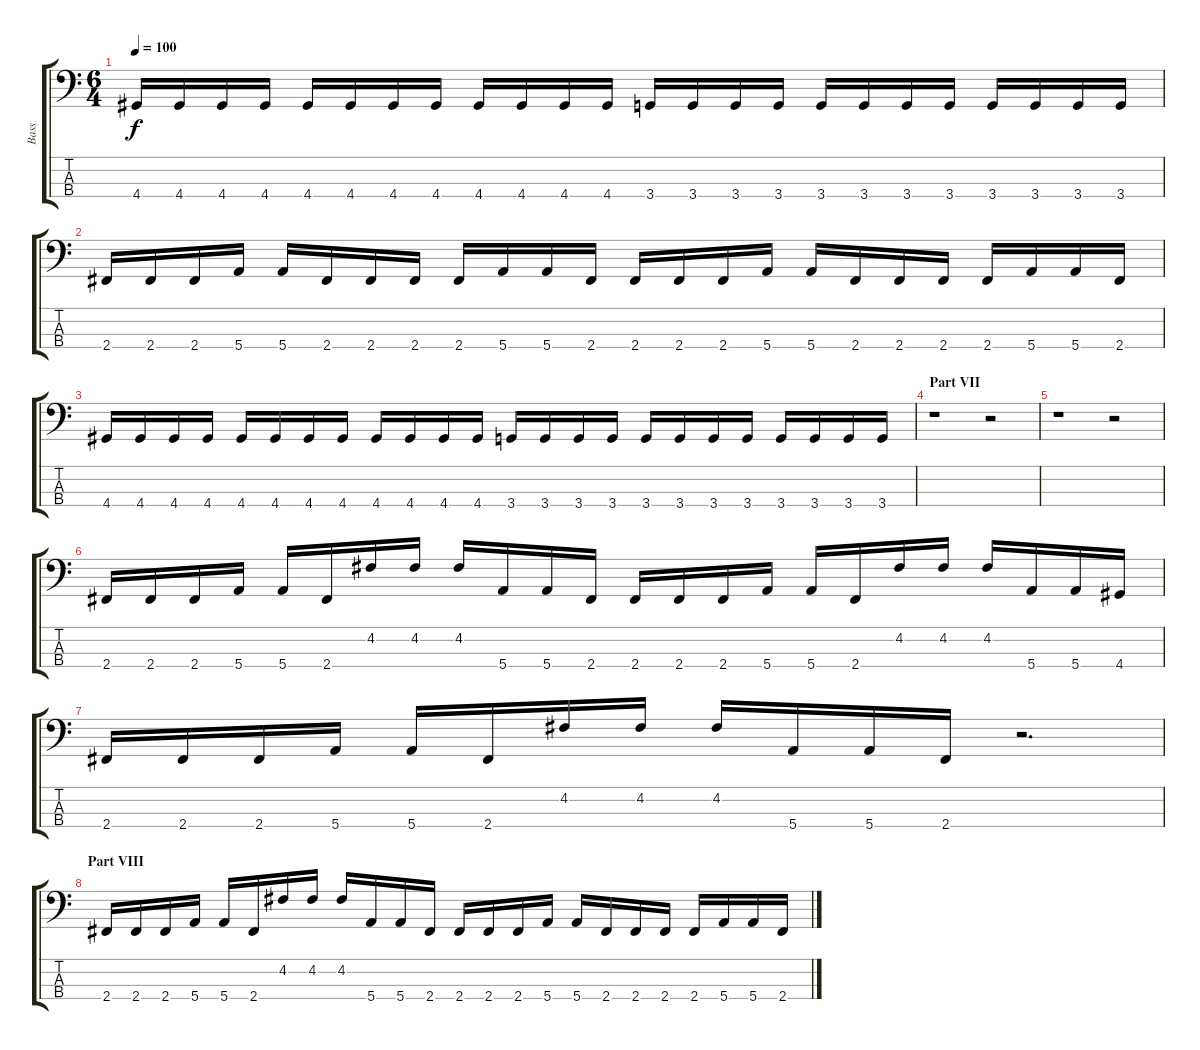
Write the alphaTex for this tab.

\track ("Bass" "Bass") {instrument synthbass1}
\staff {score tabs}
\tuning (G2 D2 A1 E1) {hide}
\ts (6 4)
\tempo 100
\clef f4
\ks c
4.4.16{dy f} 4.4.16 4.4.16 4.4.16 4.4.16 4.4.16 4.4.16 4.4.16 4.4.16 4.4.16 4.4.16 4.4.16 3.4.16 3.4.16 3.4.16 3.4.16 3.4.16 3.4.16 3.4.16 3.4.16 3.4.16 3.4.16 3.4.16 3.4.16 |
2.4.16 2.4.16 2.4.16 5.4.16 5.4.16 2.4.16 2.4.16 2.4.16 2.4.16 5.4.16 5.4.16 2.4.16 2.4.16 2.4.16 2.4.16 5.4.16 5.4.16 2.4.16 2.4.16 2.4.16 2.4.16 5.4.16 5.4.16 2.4.16 |
4.4.16 4.4.16 4.4.16 4.4.16 4.4.16 4.4.16 4.4.16 4.4.16 4.4.16 4.4.16 4.4.16 4.4.16 3.4.16 3.4.16 3.4.16 3.4.16 3.4.16 3.4.16 3.4.16 3.4.16 3.4.16 3.4.16 3.4.16 3.4.16 |
\section ("" "Part VII")
r.1 r.2 |
r.1 r.2 |
2.4.16 2.4.16 2.4.16 5.4.16 5.4.16 2.4.16 4.2.16 4.2.16 4.2.16 5.4.16 5.4.16 2.4.16 2.4.16 2.4.16 2.4.16 5.4.16 5.4.16 2.4.16 4.2.16 4.2.16 4.2.16 5.4.16 5.4.16 4.4.16 |
2.4.16 2.4.16 2.4.16 5.4.16 5.4.16 2.4.16 4.2.16 4.2.16 4.2.16 5.4.16 5.4.16 2.4.16 r.2{d} |
\section ("" "Part VIII")
2.4.16 2.4.16 2.4.16 5.4.16 5.4.16 2.4.16 4.2.16 4.2.16 4.2.16 5.4.16 5.4.16 2.4.16 2.4.16 2.4.16 2.4.16 5.4.16 5.4.16 2.4.16 2.4.16 2.4.16 2.4.16 5.4.16 5.4.16 2.4.16
